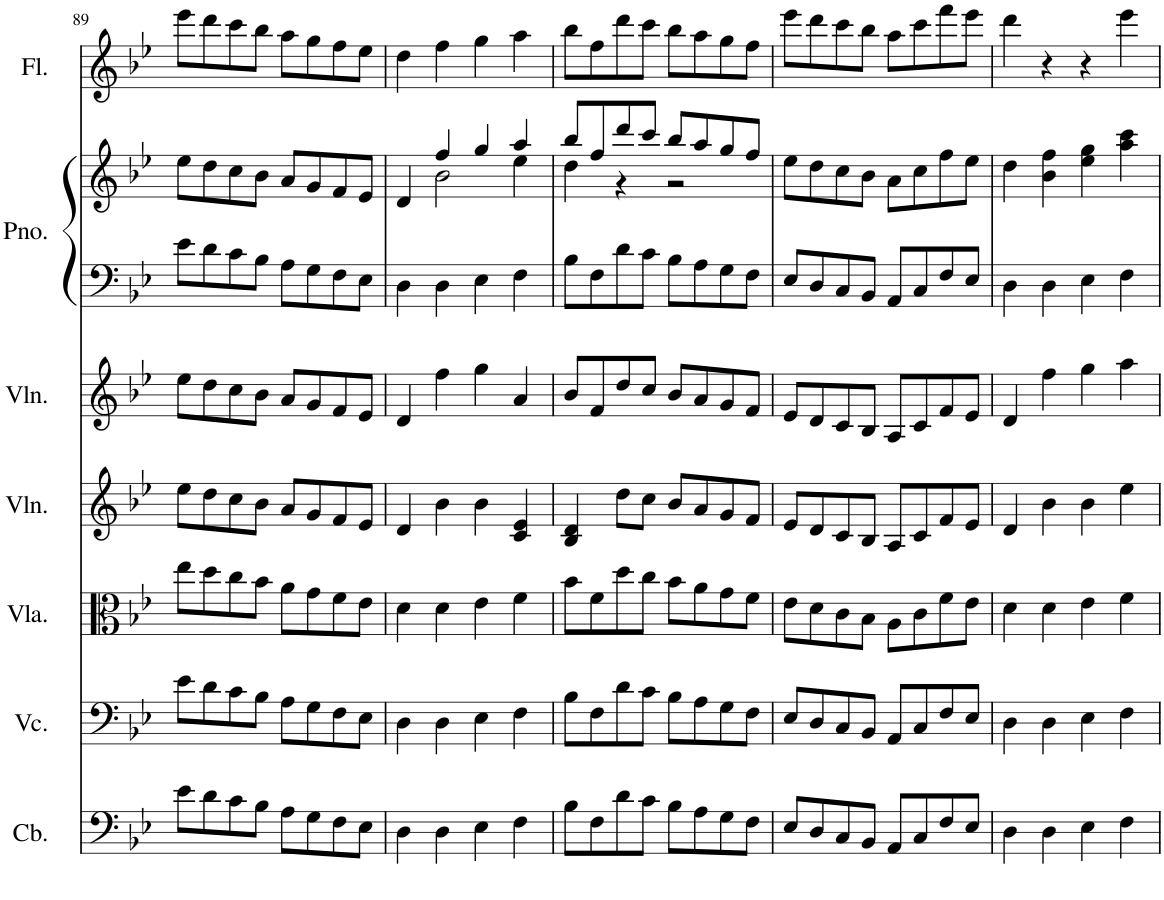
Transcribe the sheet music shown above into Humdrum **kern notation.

**kern	**kern	**kern	**kern	**kern	**kern	**kern	**kern
*part7	*part6	*part5	*part4	*part3	*part2	*part2	*part1
*staff8	*staff7	*staff6	*staff5	*staff4	*staff3	*staff2	*staff1
*I"Contrabass	*I"Violoncello	*I"Viola	*I"Violin	*I"Violin	*I"Piano	*	*I"Flute
*I'Cb.	*I'Vc.	*I'Vla.	*I'Vln.	*I'Vln.	*I'Pno.	*	*I'Fl.
!!LO:PB:g=z
*clefF4	*clefF4	*clefC3	*clefG2	*clefG2	*clefF4	*clefG2	*clefG2
*Trd7c12	*	*	*	*	*	*	*
*k[b-e-]	*k[b-e-]	*k[b-e-]	*k[b-e-]	*k[b-e-]	*k[b-e-]	*k[b-e-]	*k[b-e-]
*M2/2	*M2/2	*M2/2	*M2/2	*M2/2	*M2/2	*M2/2	*M2/2
*met(c|)	*met(c|)	*met(c|)	*met(c|)	*met(c|)	*met(c|)	*met(c|)	*met(c|)
=89	=89	=89	=89	=89	=89	=89	=89
8e-\L	8e-\L	8ee-\L	8ee-\L	8ee-\L	8e-\L	8ee-\L	8eee-\L
8d\	8d\	8dd\	8dd\	8dd\	8d\	8dd\	8ddd\
8c\	8c\	8cc\	8cc\	8cc\	8c\	8cc\	8ccc\
8B-\J	8B-\J	8b-\J	8b-\J	8b-\J	8B-\J	8b-\J	8bb-\J
8A\L	8A\L	8a\L	8a/L	8a/L	8A\L	8a/L	8aa\L
8G\	8G\	8g\	8g/	8g/	8G\	8g/	8gg\
8F\	8F\	8f\	8f/	8f/	8F\	8f/	8ff\
8E-\J	8E-\J	8e-\J	8e-/J	8e-/J	8E-\J	8e-/J	8ee-\J
=90	=90	=90	=90	=90	=90	=90	=90
*	*	*	*	*	*	*^	*
4D\	4D\	4d\	4d/	4d/	4D\	4d/	4ryy	4dd\
4D\	4D\	4d\	4b-\	4ff\	4D\	4ff/	2b-\	4ff\
4E-\	4E-\	4e-\	4b-\	4gg\	4E-\	4gg/	.	4gg\
4F\	4F\	4f\	4c/ 4e-/	4a/	4F\	4aa/	4ee-\	4aa\
=91	=91	=91	=91	=91	=91	=91	=91	=91
8B-\L	8B-\L	8b-\L	4B-/ 4d/	8b-/L	8B-\L	8bb-/L	4dd\	8bb-\L
8F\	8F\	8f\	.	8f/	8F\	8ff/	.	8ff\
8d\	8d\	8dd\	8dd\L	8dd/	8d\	8ddd/	4r	8ddd\
8c\J	8c\J	8cc\J	8cc\J	8cc/J	8c\J	8ccc/J	.	8ccc\J
8B-\L	8B-\L	8b-\L	8b-/L	8b-/L	8B-\L	8bb-/L	2r	8bb-\L
8A\	8A\	8a\	8a/	8a/	8A\	8aa/	.	8aa\
8G\	8G\	8g\	8g/	8g/	8G\	8gg/	.	8gg\
8F\J	8F\J	8f\J	8f/J	8f/J	8F\J	8ff/J	.	8ff\J
*	*	*	*	*	*	*v	*v	*
=92	=92	=92	=92	=92	=92	=92	=92
8E-/L	8E-/L	8e-\L	8e-/L	8e-/L	8E-/L	8ee-\L	8eee-\L
8D/	8D/	8d\	8d/	8d/	8D/	8dd\	8ddd\
8C/	8C/	8c\	8c/	8c/	8C/	8cc\	8ccc\
8BB-/J	8BB-/J	8B-\J	8B-/J	8B-/J	8BB-/J	8b-\J	8bb-\J
8AA/L	8AA/L	8A\L	8A/L	8A/L	8AA/L	8a\L	8aa\L
8C/	8C/	8c\	8c/	8c/	8C/	8cc\	8ccc\
8F/	8F/	8f\	8f/	8f/	8F/	8ff\	8fff\
8E-/J	8E-/J	8e-\J	8e-/J	8e-/J	8E-/J	8ee-\J	8eee-\J
=93	=93	=93	=93	=93	=93	=93	=93
4D\	4D\	4d\	4d/	4d/	4D\	4dd\	4ddd\
4D\	4D\	4d\	4b-\	4ff\	4D\	4b-\ 4ff\	4r
4E-\	4E-\	4e-\	4b-\	4gg\	4E-\	4ee-\ 4gg\	4r
4F\	4F\	4f\	4ee-\	4aa\	4F\	4aa\ 4ccc\	4eee-\
=	=	=	=	=	=	=	=
*-	*-	*-	*-	*-	*-	*-	*-
